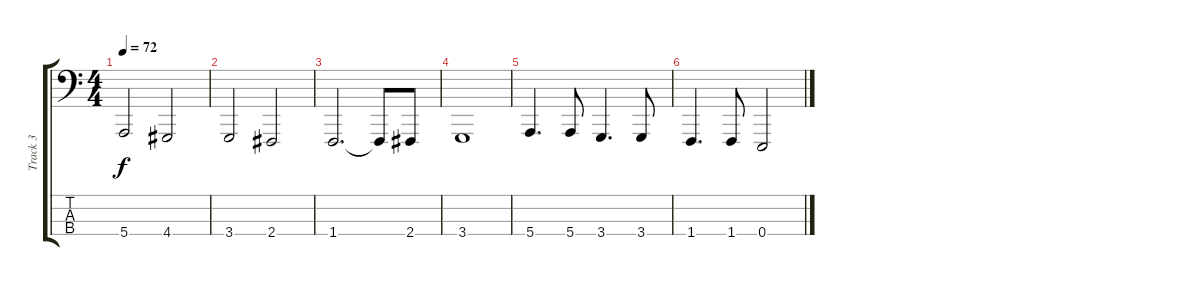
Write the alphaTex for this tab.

\track ("Track 3" "Track 3") {instrument brightacousticpiano}
\staff {score tabs}
\tuning (G2 D2 A1 E1) {hide}
\ts (4 4)
\tempo 72
\clef f4
\ks c
5.4.2{dy f} 4.4.2 |
3.4.2 2.4.2 |
1.4.2{d} 1.4{t}.8 2.4.8 |
3.4.1 |
5.4.4{d} 5.4.8 3.4.4{d} 3.4.8 |
1.4.4{d} 1.4.8 0.4.2
